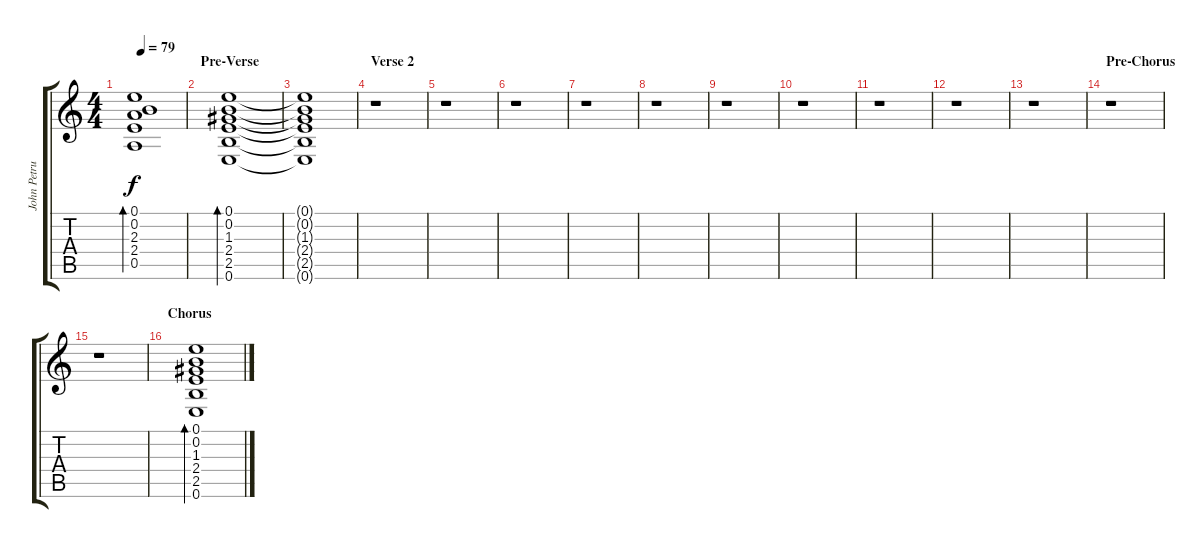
\track ("John Petrucci" "John Petru") {instrument acousticguitarsteel}
\staff {score tabs}
\tuning (E4 B3 G3 D3 A2 E2) {hide}
\ts (4 4)
\tempo 79
\clef g2
\ks c
(0.1 0.2 2.3 2.4 0.5).1{bd 120 dy f} |
\section ("" "Pre-Verse")
(0.1 0.2 1.3 2.4 2.5 0.6).1{bd 120} |
(0.1{t} 0.2{t} 1.3{t} 2.4{t} 2.5{t} 0.6{t}).1 |
\section ("" "Verse 2")
r.1 |
r.1 |
r.1 |
r.1 |
r.1 |
r.1 |
r.1 |
r.1 |
r.1 |
r.1 |
\section ("" "Pre-Chorus")
r.1 |
r.1 |
\section ("" "Chorus")
(0.1 0.2 1.3 2.4 2.5 0.6).1{bd 120 volume 10 balance 8}
